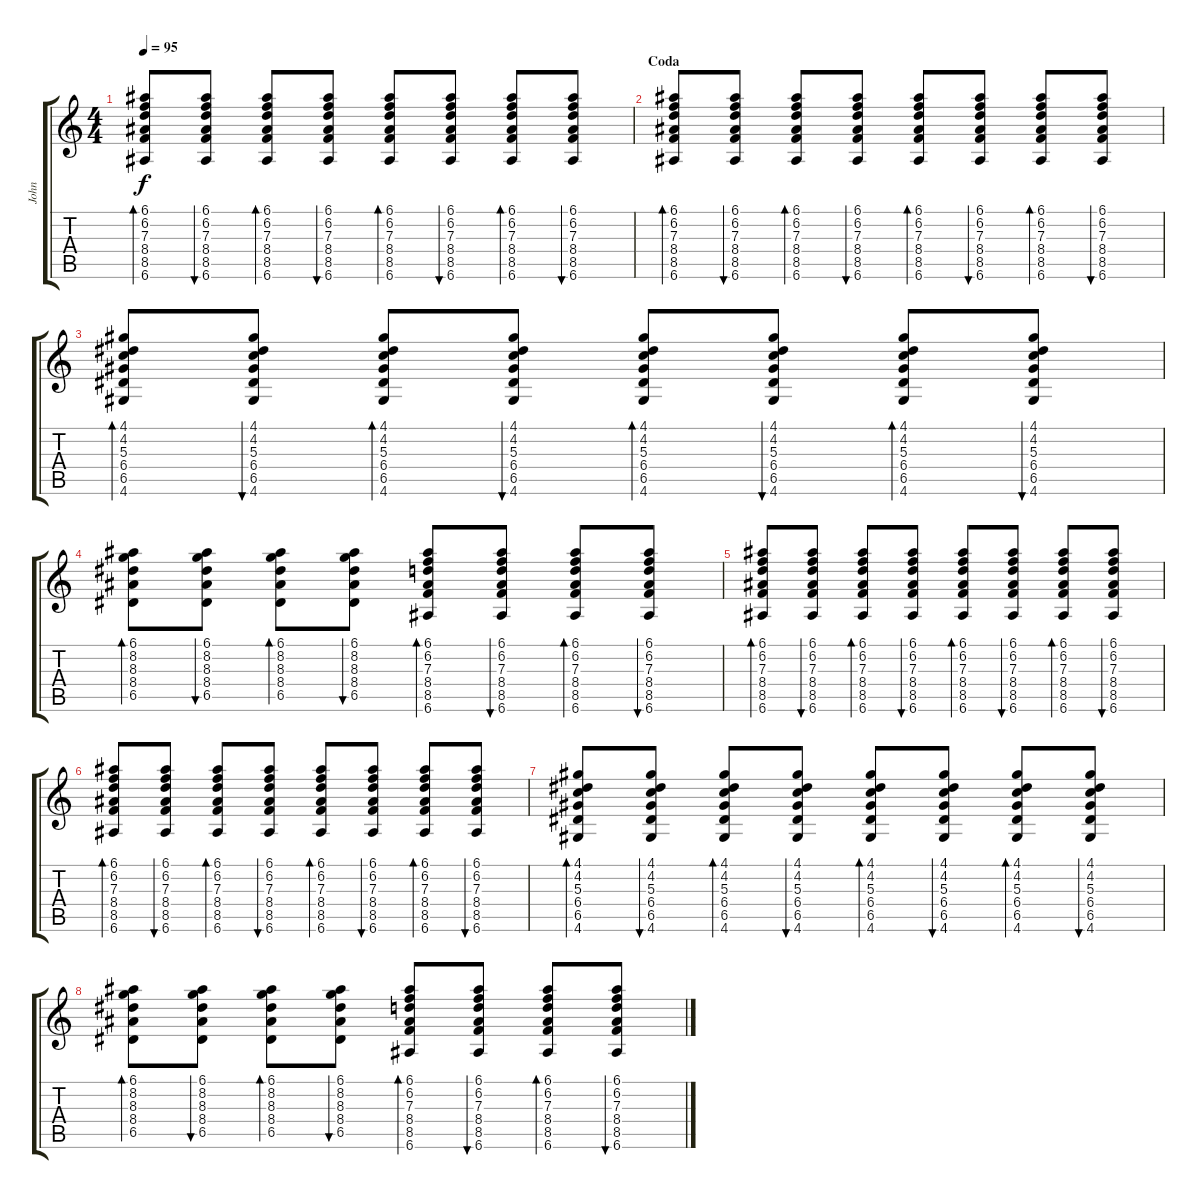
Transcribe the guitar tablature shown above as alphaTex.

\track ("John" "John") {instrument acousticguitarsteel}
\staff {score tabs}
\tuning (E4 B3 G3 D3 A2 E2) {hide}
\ts (4 4)
\tempo 95
\clef g2
\ks c
(6.1 6.2 7.3 8.4 8.5 6.6).8{bd 60 dy f} (6.1 6.2 7.3 8.4 8.5 6.6).8{bu 60} (6.1 6.2 7.3 8.4 8.5 6.6).8{bd 60} (6.1 6.2 7.3 8.4 8.5 6.6).8{bu 60} (6.1 6.2 7.3 8.4 8.5 6.6).8{bd 60} (6.1 6.2 7.3 8.4 8.5 6.6).8{bu 60} (6.1 6.2 7.3 8.4 8.5 6.6).8{bd 60} (6.1 6.2 7.3 8.4 8.5 6.6).8{bu 60} |
\section ("" "Coda")
(6.1 6.2 7.3 8.4 8.5 6.6).8{bd 60} (6.1 6.2 7.3 8.4 8.5 6.6).8{bu 60} (6.1 6.2 7.3 8.4 8.5 6.6).8{bd 60} (6.1 6.2 7.3 8.4 8.5 6.6).8{bu 60} (6.1 6.2 7.3 8.4 8.5 6.6).8{bd 60} (6.1 6.2 7.3 8.4 8.5 6.6).8{bu 60} (6.1 6.2 7.3 8.4 8.5 6.6).8{bd 60} (6.1 6.2 7.3 8.4 8.5 6.6).8{bu 60} |
(4.1 4.2 5.3 6.4 6.5 4.6).8{bd 60} (4.1 4.2 5.3 6.4 6.5 4.6).8{bu 60} (4.1 4.2 5.3 6.4 6.5 4.6).8{bd 60} (4.1 4.2 5.3 6.4 6.5 4.6).8{bu 60} (4.1 4.2 5.3 6.4 6.5 4.6).8{bd 60} (4.1 4.2 5.3 6.4 6.5 4.6).8{bu 60} (4.1 4.2 5.3 6.4 6.5 4.6).8{bd 60} (4.1 4.2 5.3 6.4 6.5 4.6).8{bu 60} |
(6.1 8.2 8.3 8.4 6.5).8{bd 60} (6.1 8.2 8.3 8.4 6.5).8{bu 60} (6.1 8.2 8.3 8.4 6.5).8{bd 60} (6.1 8.2 8.3 8.4 6.5).8{bu 60} (6.1 6.2 7.3 8.4 8.5 6.6).8{bd 60} (6.1 6.2 7.3 8.4 8.5 6.6).8{bu 60} (6.1 6.2 7.3 8.4 8.5 6.6).8{bd 60} (6.1 6.2 7.3 8.4 8.5 6.6).8{bu 60} |
(6.1 6.2 7.3 8.4 8.5 6.6).8{bd 60} (6.1 6.2 7.3 8.4 8.5 6.6).8{bu 60} (6.1 6.2 7.3 8.4 8.5 6.6).8{bd 60} (6.1 6.2 7.3 8.4 8.5 6.6).8{bu 60} (6.1 6.2 7.3 8.4 8.5 6.6).8{bd 60} (6.1 6.2 7.3 8.4 8.5 6.6).8{bu 60} (6.1 6.2 7.3 8.4 8.5 6.6).8{bd 60} (6.1 6.2 7.3 8.4 8.5 6.6).8{bu 60} |
(6.1 6.2 7.3 8.4 8.5 6.6).8{bd 60} (6.1 6.2 7.3 8.4 8.5 6.6).8{bu 60} (6.1 6.2 7.3 8.4 8.5 6.6).8{bd 60} (6.1 6.2 7.3 8.4 8.5 6.6).8{bu 60} (6.1 6.2 7.3 8.4 8.5 6.6).8{bd 60} (6.1 6.2 7.3 8.4 8.5 6.6).8{bu 60} (6.1 6.2 7.3 8.4 8.5 6.6).8{bd 60} (6.1 6.2 7.3 8.4 8.5 6.6).8{bu 60} |
(4.1 4.2 5.3 6.4 6.5 4.6).8{bd 60} (4.1 4.2 5.3 6.4 6.5 4.6).8{bu 60} (4.1 4.2 5.3 6.4 6.5 4.6).8{bd 60} (4.1 4.2 5.3 6.4 6.5 4.6).8{bu 60} (4.1 4.2 5.3 6.4 6.5 4.6).8{bd 60} (4.1 4.2 5.3 6.4 6.5 4.6).8{bu 60} (4.1 4.2 5.3 6.4 6.5 4.6).8{bd 60} (4.1 4.2 5.3 6.4 6.5 4.6).8{bu 60} |
(6.1 8.2 8.3 8.4 6.5).8{bd 60} (6.1 8.2 8.3 8.4 6.5).8{bu 60} (6.1 8.2 8.3 8.4 6.5).8{bd 60} (6.1 8.2 8.3 8.4 6.5).8{bu 60} (6.1 6.2 7.3 8.4 8.5 6.6).8{bd 60} (6.1 6.2 7.3 8.4 8.5 6.6).8{bu 60} (6.1 6.2 7.3 8.4 8.5 6.6).8{bd 60} (6.1 6.2 7.3 8.4 8.5 6.6).8{bu 60}
